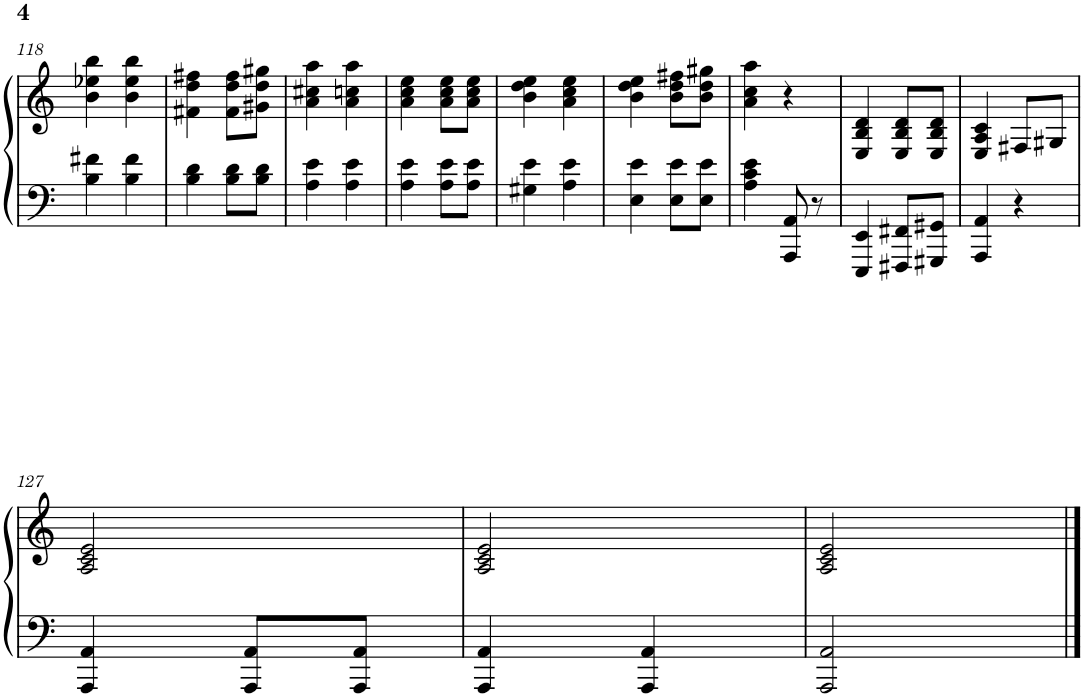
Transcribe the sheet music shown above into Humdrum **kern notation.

**kern	**kern
*part1	*part1
*staff2	*staff1
*I"Piano	*
*I'Pno.	*
!!LO:PB:g=z
*clefF4	*clefG2
*k[]	*k[]
*M2/4	*M2/4
=118	=118
4B\ 4f#X\	4b\ 4ee-X\ 4bb\
4B\ 4f#\	4b\ 4ee-\ 4bb\
=119	=119
4B\ 4d\	4f#X\ 4dd\ 4ff#X\
8B\ 8d\L	8f#\ 8dd\ 8ff#\L
8B\ 8d\J	8g#X\ 8dd\ 8gg#X\J
=120	=120
4A\ 4e\	4a\ 4cc#X\ 4aa\
4A\ 4e\	4a\ 4ccn\ 4aa\
=121	=121
4A\ 4e\	4a\ 4cc\ 4ee\
8A\ 8e\L	8a\ 8cc\ 8ee\L
8A\ 8e\J	8a\ 8cc\ 8ee\J
=122	=122
4G#X\ 4e\	4b\ 4dd\ 4ee\
4A\ 4e\	4a\ 4cc\ 4ee\
=123	=123
4E\ 4e\	4b\ 4dd\ 4ee\
8E\ 8e\L	8b\ 8dd\ 8ff#X\L
8E\ 8e\J	8b\ 8dd\ 8gg#X\J
=124	=124
4A\ 4c\ 4e\	4a\ 4cc\ 4aa\
8AAA/ 8AA/	4r
8r	.
=125	=125
4EEE/ 4EE/	4E/ 4B/ 4d/
8FFF#X/ 8FF#X/L	8E/ 8B/ 8d/L
8GGG#X/ 8GG#X/J	8E/ 8B/ 8d/J
=126	=126
4AAA/ 4AA/	4E/ 4A/ 4c/
4r	8F#X/L
.	8G#X/J
!!LO:LB:g=z
=127	=127
4AAA/ 4AA/	2A/ 2c/ 2e/
8AAA/ 8AA/L	.
8AAA/ 8AA/J	.
=128	=128
4AAA/ 4AA/	2A/ 2c/ 2e/
4AAA/ 4AA/	.
=129	=129
2AAA/ 2AA/	2A/ 2c/ 2e/
==	==
*-	*-
